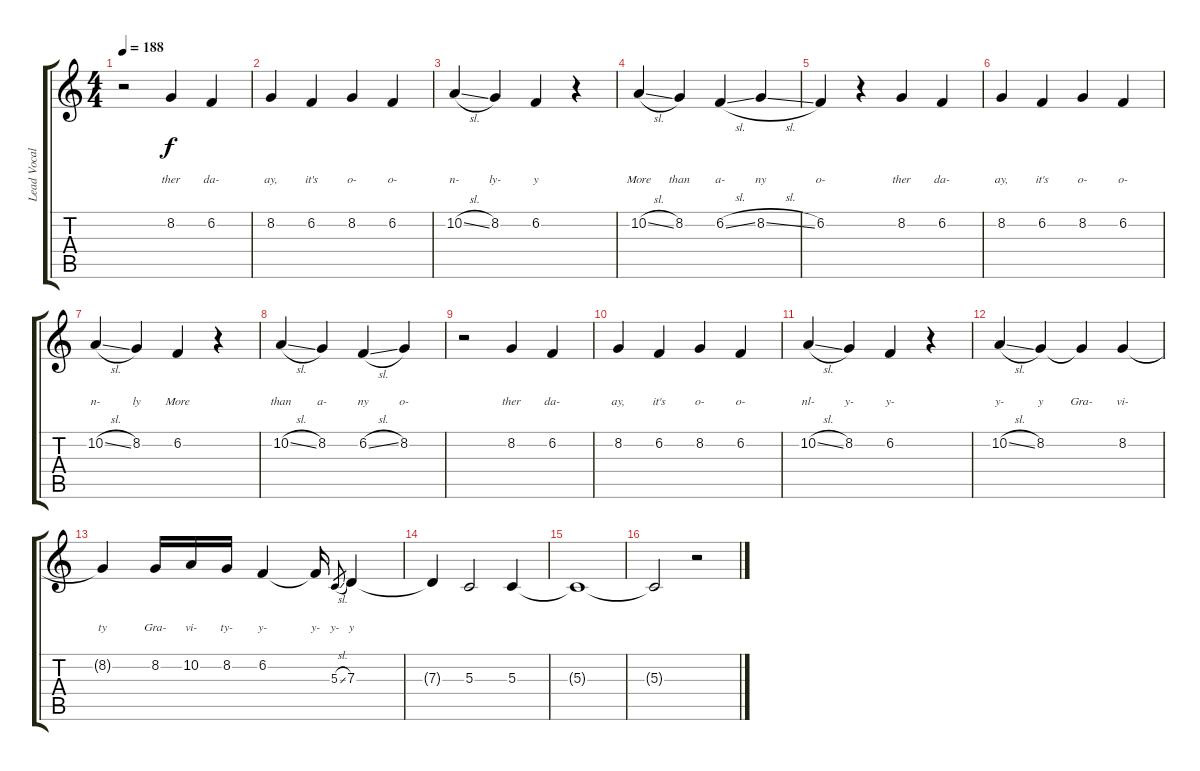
\track ("Lead Vocals" "Lead Vocal") {instrument violin}
\staff {score tabs}
\tuning (E4 B3 G3 D3 A2 D2) {hide}
\ts (4 4)
\tempo 188
\clef g2
\ks c
r.2{dy f} 8.2.4{lyrics (0 "") lyrics (1 "") lyrics (2 "") lyrics (3 "ther") lyrics (4 "")} 6.2.4{lyrics (0 "") lyrics (1 "") lyrics (2 "") lyrics (3 "da-") lyrics (4 "")} |
8.2.4{lyrics (0 "") lyrics (1 "") lyrics (2 "") lyrics (3 "ay,") lyrics (4 "")} 6.2.4{lyrics (0 "") lyrics (1 "") lyrics (2 "") lyrics (3 "it's") lyrics (4 "")} 8.2.4{lyrics (0 "") lyrics (1 "") lyrics (2 "") lyrics (3 "o-") lyrics (4 "")} 6.2.4{lyrics (0 "") lyrics (1 "") lyrics (2 "") lyrics (3 "o-") lyrics (4 "")} |
10.2{sl}.4{lyrics (0 "") lyrics (1 "") lyrics (2 "") lyrics (3 "n-") lyrics (4 "")} 8.2.4{lyrics (0 "") lyrics (1 "") lyrics (2 "") lyrics (3 "ly-") lyrics (4 "")} 6.2.4{lyrics (0 "") lyrics (1 "") lyrics (2 "") lyrics (3 "y") lyrics (4 "")} r.4 |
10.2{sl}.4{lyrics (0 "") lyrics (1 "") lyrics (2 "") lyrics (3 "More") lyrics (4 "")} 8.2.4{lyrics (0 "") lyrics (1 "") lyrics (2 "") lyrics (3 "than") lyrics (4 "")} 6.2{sl}.4{lyrics (0 "") lyrics (1 "") lyrics (2 "") lyrics (3 "a-") lyrics (4 "")} 8.2{sl}.4{lyrics (0 "") lyrics (1 "") lyrics (2 "") lyrics (3 "ny") lyrics (4 "")} |
6.2.4{lyrics (0 "") lyrics (1 "") lyrics (2 "") lyrics (3 "o-") lyrics (4 "")} r.4 8.2.4{lyrics (0 "") lyrics (1 "") lyrics (2 "") lyrics (3 "ther") lyrics (4 "")} 6.2.4{lyrics (0 "") lyrics (1 "") lyrics (2 "") lyrics (3 "da-") lyrics (4 "")} |
8.2.4{lyrics (0 "") lyrics (1 "") lyrics (2 "") lyrics (3 "ay,") lyrics (4 "")} 6.2.4{lyrics (0 "") lyrics (1 "") lyrics (2 "") lyrics (3 "it's") lyrics (4 "")} 8.2.4{lyrics (0 "") lyrics (1 "") lyrics (2 "") lyrics (3 "o-") lyrics (4 "")} 6.2.4{lyrics (0 "") lyrics (1 "") lyrics (2 "") lyrics (3 "o-") lyrics (4 "")} |
10.2{sl}.4{lyrics (0 "") lyrics (1 "") lyrics (2 "") lyrics (3 "n-") lyrics (4 "")} 8.2.4{lyrics (0 "") lyrics (1 "") lyrics (2 "") lyrics (3 "ly") lyrics (4 "")} 6.2.4{lyrics (0 "") lyrics (1 "") lyrics (2 "") lyrics (3 "More") lyrics (4 "")} r.4 |
10.2{sl}.4{lyrics (0 "") lyrics (1 "") lyrics (2 "") lyrics (3 "than") lyrics (4 "")} 8.2.4{lyrics (0 "") lyrics (1 "") lyrics (2 "") lyrics (3 "a-") lyrics (4 "")} 6.2{sl}.4{lyrics (0 "") lyrics (1 "") lyrics (2 "") lyrics (3 "ny") lyrics (4 "")} 8.2.4{lyrics (0 "") lyrics (1 "") lyrics (2 "") lyrics (3 "o-") lyrics (4 "")} |
r.2 8.2.4{lyrics (0 "") lyrics (1 "") lyrics (2 "") lyrics (3 "ther") lyrics (4 "")} 6.2.4{lyrics (0 "") lyrics (1 "") lyrics (2 "") lyrics (3 "da-") lyrics (4 "")} |
8.2.4{lyrics (0 "") lyrics (1 "") lyrics (2 "") lyrics (3 "ay,") lyrics (4 "")} 6.2.4{lyrics (0 "") lyrics (1 "") lyrics (2 "") lyrics (3 "it's") lyrics (4 "")} 8.2.4{lyrics (0 "") lyrics (1 "") lyrics (2 "") lyrics (3 "o-") lyrics (4 "")} 6.2.4{lyrics (0 "") lyrics (1 "") lyrics (2 "") lyrics (3 "o-") lyrics (4 "")} |
10.2{sl}.4{lyrics (0 "") lyrics (1 "") lyrics (2 "") lyrics (3 "nl-") lyrics (4 "")} 8.2.4{lyrics (0 "") lyrics (1 "") lyrics (2 "") lyrics (3 "y-") lyrics (4 "")} 6.2.4{lyrics (0 "") lyrics (1 "") lyrics (2 "") lyrics (3 "y-") lyrics (4 "")} r.4 |
10.2{sl}.4{lyrics (0 "") lyrics (1 "") lyrics (2 "") lyrics (3 "y-") lyrics (4 "")} 8.2.4{lyrics (0 "") lyrics (1 "") lyrics (2 "") lyrics (3 "y") lyrics (4 "")} 8.2{t}.4{lyrics (0 "") lyrics (1 "") lyrics (2 "") lyrics (3 "Gra-") lyrics (4 "")} 8.2.4{lyrics (0 "") lyrics (1 "") lyrics (2 "") lyrics (3 "vi-") lyrics (4 "")} |
8.2{t}.4{lyrics (0 "") lyrics (1 "") lyrics (2 "") lyrics (3 "ty") lyrics (4 "")} 8.2.16{lyrics (0 "") lyrics (1 "") lyrics (2 "") lyrics (3 "Gra-") lyrics (4 "")} 10.2.16{lyrics (0 "") lyrics (1 "") lyrics (2 "") lyrics (3 "vi-") lyrics (4 "")} 8.2.16{lyrics (0 "") lyrics (1 "") lyrics (2 "") lyrics (3 "ty-") lyrics (4 "")} 6.2.4{lyrics (0 "") lyrics (1 "") lyrics (2 "") lyrics (3 "y-") lyrics (4 "")} 6.2{t}.16{lyrics (0 "") lyrics (1 "") lyrics (2 "") lyrics (3 "y-") lyrics (4 "")} 5.3{sl}.8{lyrics (0 "") lyrics (1 "") lyrics (2 "") lyrics (3 "y-") lyrics (4 "") gr} 7.3.4{lyrics (0 "") lyrics (1 "") lyrics (2 "") lyrics (3 "y") lyrics (4 "")} |
7.3{t}.4 5.3.2 5.3.4 |
5.3{t}.1 |
5.3{t}.2 r.2
